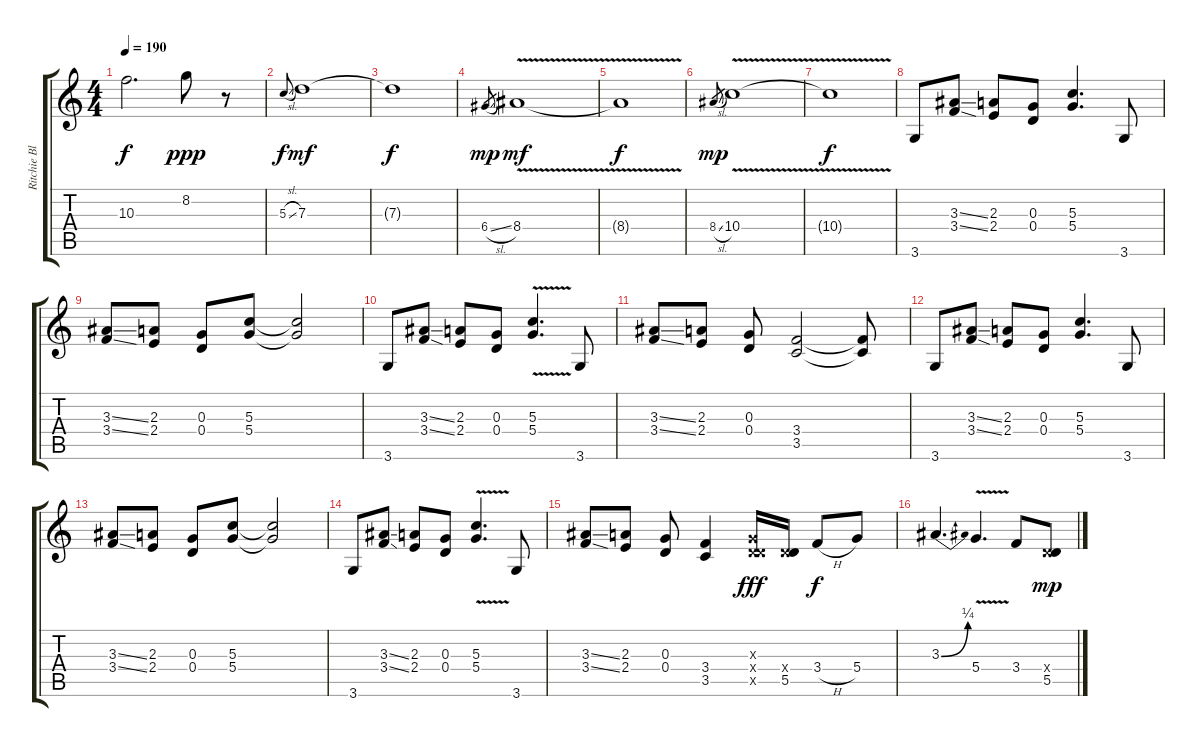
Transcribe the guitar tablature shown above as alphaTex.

\track ("Ritchie Blackmore" "Ritchie Bl") {instrument overdrivenguitar}
\staff {score tabs}
\tuning (E4 B3 G3 D3 A2 E2) {hide}
\ts (4 4)
\tempo 190
\clef g2
\ks c
10.3{t}.2{d dy f} 8.2.8{dy ppp} r.8 |
5.3{sl}.8{gr onbeat dy f} 7.3.1{dy mf} |
7.3{t}.1{dy f} |
6.4{sl}.8{gr dy mp} 8.4{v}.1{dy mf} |
8.4{t}.1{dy f} |
8.4{sl}.8{gr dy mp} 10.4{v}.1 |
10.4{t}.1{dy f} |
3.6.8 (3.3{ss} 3.4{ss}).8 (2.3 2.4).8 (0.3 0.4).8 (5.3 5.4).4{d} 3.6.8 |
(3.3{ss} 3.4{ss}).8 (2.3 2.4).8 (0.3 0.4).8 (5.3 5.4).8 (5.3{t} 5.4{t}).2 |
3.6.8 (3.3{ss} 3.4{ss}).8 (2.3 2.4).8 (0.3 0.4).8 (5.3{v} 5.4{v}).4{d} 3.6.8 |
(3.3{ss} 3.4{ss}).8 (2.3 2.4).8 (0.3 0.4).8 (3.4 3.5).2 (3.4{t} 3.5{t}).8 |
3.6.8 (3.3{ss} 3.4{ss}).8 (2.3 2.4).8 (0.3 0.4).8 (5.3 5.4).4{d} 3.6.8 |
(3.3{ss} 3.4{ss}).8 (2.3 2.4).8 (0.3 0.4).8 (5.3 5.4).8 (5.3{t} 5.4{t}).2 |
3.6.8 (3.3{ss} 3.4{ss}).8 (2.3 2.4).8 (0.3 0.4).8 (5.3{v} 5.4{v}).4{d} 3.6.8 |
(3.3{ss} 3.4{ss}).8 (2.3 2.4).8 (0.3 0.4).8 (3.4 3.5).4 (0.3{x} 0.4{x} 5.5{x}).16{dy fff instrument overdrivenguitar} (0.4{x} 5.5).16 3.4{h}.8{dy f} 5.4.8 |
3.3{be (bend 0 0 60 1)}.4{d} 5.4{v}.4{d} 3.4.8 (0.4{x} 5.5).8{dy mp}
